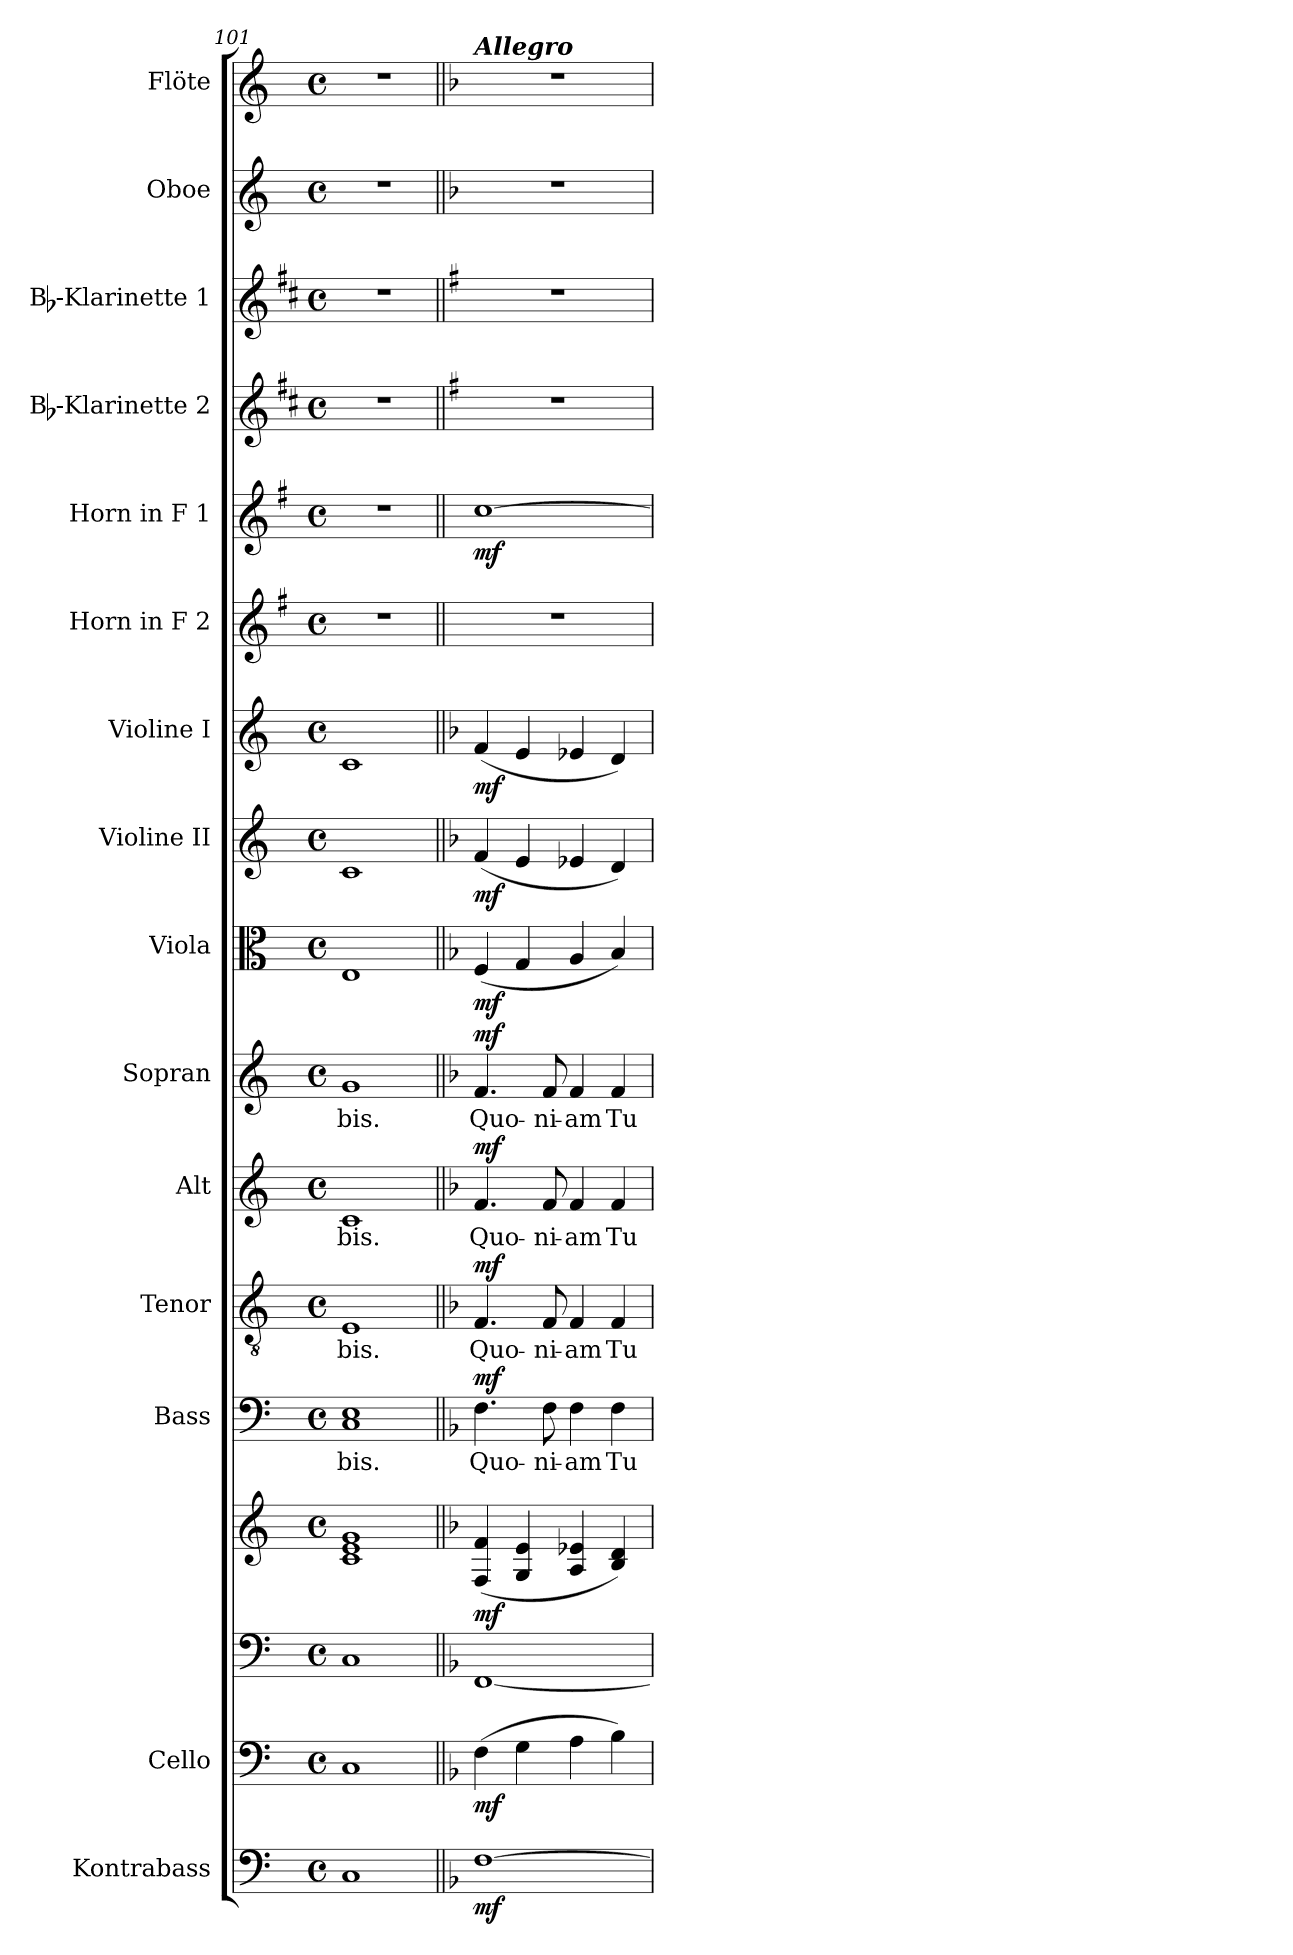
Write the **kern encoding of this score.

**kern	**dynam	**kern	**dynam	**kern	**kern	**dynam	**kern	**text	**dynam	**kern	**text	**dynam	**kern	**text	**dynam	**kern	**text	**dynam	**kern	**dynam	**kern	**dynam	**kern	**dynam	**kern	**kern	**dynam	**kern	**kern	**kern	**kern
*part16	*part16	*part15	*part15	*part14	*part14	*part14	*part13	*part13	*part13	*part12	*part12	*part12	*part11	*part11	*part11	*part10	*part10	*part10	*part9	*part9	*part8	*part8	*part7	*part7	*part6	*part5	*part5	*part4	*part3	*part2	*part1
*staff17	*staff17	*staff16	*staff16	*staff15	*staff14	*staff14/15	*staff13	*staff13	*staff13	*staff12	*staff12	*staff12	*staff11	*staff11	*staff11	*staff10	*staff10	*staff10	*staff9	*staff9	*staff8	*staff8	*staff7	*staff7	*staff6	*staff5	*staff5	*staff4	*staff3	*staff2	*staff1
*I"Kontrabass	*	*I"Cello	*	*	*	*	*I"Bass	*	*	*I"Tenor	*	*	*I"Alt	*	*	*I"Sopran	*	*	*I"Viola	*	*I"Violine II	*	*I"Violine I	*	*I"Horn in F 2	*I"Horn in F 1	*	*I"Bb-Klarinette 2	*I"Bb-Klarinette 1	*I"Oboe	*I"Flöte
*I'Kb.	*	*	*	*	*	*	*I'B.	*	*	*I'T.	*	*	*I'A.	*	*	*I'S.	*	*	*I'Vla.	*	*I'Vl. II	*	*I'Vl. I	*	*	*	*	*I'Bb Kl. 2	*I'Bb Kl. 1	*I'Ob.	*I'Fl.
*clefF4	*	*clefF4	*	*clefF4	*clefG2	*	*clefF4	*	*	*clefGv2	*	*	*clefG2	*	*	*clefG2	*	*	*clefC3	*	*clefG2	*	*clefG2	*	*clefG2	*clefG2	*	*clefG2	*clefG2	*clefG2	*clefG2
*ITrd7c12	*	*	*	*	*	*	*	*	*	*	*	*	*	*	*	*	*	*	*	*	*	*	*	*	*ITrd4c7	*ITrd4c7	*	*ITrd1c2	*ITrd1c2	*	*
*k[]	*	*k[]	*	*k[]	*k[]	*	*k[]	*	*	*k[]	*	*	*k[]	*	*	*k[]	*	*	*k[]	*	*k[]	*	*k[]	*	*k[]	*k[]	*	*k[]	*k[]	*k[]	*k[]
*C:	*	*C:	*	*C:	*C:	*	*C:	*	*	*C:	*	*	*C:	*	*	*C:	*	*	*C:	*	*C:	*	*C:	*	*C:	*C:	*	*C:	*C:	*C:	*C:
*M4/4	*	*M4/4	*	*M4/4	*M4/4	*	*M4/4	*	*	*M4/4	*	*	*M4/4	*	*	*M4/4	*	*	*M4/4	*	*M4/4	*	*M4/4	*	*M4/4	*M4/4	*	*M4/4	*M4/4	*M4/4	*M4/4
*met(c)	*	*met(c)	*	*met(c)	*met(c)	*	*met(c)	*	*	*met(c)	*	*	*met(c)	*	*	*met(c)	*	*	*met(c)	*	*met(c)	*	*met(c)	*	*met(c)	*met(c)	*	*met(c)	*met(c)	*met(c)	*met(c)
=101	=101	=101	=101	=101	=101	=101	=101	=101	=101	=101	=101	=101	=101	=101	=101	=101	=101	=101	=101	=101	=101	=101	=101	=101	=101	=101	=101	=101	=101	=101	=101
!	!	!	!	!	!	!	!	!LO:LY:b	!	!	!LO:LY:b	!	!	!LO:LY:b	!	!	!LO:LY:b	!	!	!	!	!	!	!	!	!	!	!	!	!	!
1CC	.	1C	.	1C	1c 1e 1g	.	1C 1E	-bis.	.	1E	-bis.	.	1c	-bis.	.	1g	-bis.	.	1E	.	1c	.	1c	.	1r	1r	.	1r	1r	1r	1r
=102||	=102||	=102||	=102||	=102||	=102||	=102||	=102||	=102||	=102||	=102||	=102||	=102||	=102||	=102||	=102||	=102||	=102||	=102||	=102||	=102||	=102||	=102||	=102||	=102||	=102||	=102||	=102||	=102||	=102||	=102||	=102||
*k[b-]	*	*k[b-]	*	*k[b-]	*k[b-]	*	*k[b-]	*	*	*k[b-]	*	*	*k[b-]	*	*	*k[b-]	*	*	*k[b-]	*	*k[b-]	*	*k[b-]	*	*k[b-]	*k[b-]	*	*k[b-]	*k[b-]	*k[b-]	*k[b-]
*F:	*	*F:	*	*F:	*F:	*	*F:	*	*	*F:	*	*	*F:	*	*	*F:	*	*	*F:	*	*F:	*	*F:	*	*F:	*F:	*	*F:	*F:	*F:	*F:
!	!	!	!	!	!	!	!	!	!	!	!	!	!	!	!	!	!	!	!	!	!	!	!	!	!	!	!	!	!	!	!LO:TX:a:Bi:t=Allegro
!	!LO:DY:b	!	!LO:DY:b	!	!	!LO:DY:b	!	!LO:LY:b	!LO:DY:a	!	!LO:LY:b	!LO:DY:a	!	!LO:LY:b	!LO:DY:a	!	!LO:LY:b	!LO:DY:a	!	!LO:DY:b	!	!LO:DY:b	!	!LO:DY:b	!	!	!LO:DY:b	!	!	!	!
[1FF	mf	(>4F\	mf	[1FF	(<4F/ 4f/	mf	4.F\	Quo-	mf	4.F/	Quo-	mf	4.f/	Quo-	mf	4.f/	Quo-	mf	(<4F/	mf	(<4f/	mf	(<4f/	mf	1r	[1f	mf	1r	1r	1r	1r
.	.	4G\	.	.	4G/ 4e/	.	.	.	.	.	.	.	.	.	.	.	.	.	4G/	.	4e/	.	4e/	.	.	.	.	.	.	.	.
!	!	!	!	!	!	!	!	!LO:LY:b	!	!	!LO:LY:b	!	!	!LO:LY:b	!	!	!LO:LY:b	!	!	!	!	!	!	!	!	!	!	!	!	!	!
.	.	.	.	.	.	.	8F\	-ni-	.	8F/	-ni-	.	8f/	-ni-	.	8f/	-ni-	.	.	.	.	.	.	.	.	.	.	.	.	.	.
!	!	!	!	!	!	!	!	!LO:LY:b	!	!	!LO:LY:b	!	!	!LO:LY:b	!	!	!LO:LY:b	!	!	!	!	!	!	!	!	!	!	!	!	!	!
.	.	4A\	.	.	4A/ 4e-X/	.	4F\	-am	.	4F/	-am	.	4f/	-am	.	4f/	-am	.	4A/	.	4e-X/	.	4e-X/	.	.	.	.	.	.	.	.
!	!	!	!	!	!	!	!	!LO:LY:b	!	!	!LO:LY:b	!	!	!LO:LY:b	!	!	!LO:LY:b	!	!	!	!	!	!	!	!	!	!	!	!	!	!
.	.	4B-\)	.	.	4B-/ 4d/)	.	4F\	Tu	.	4F/	Tu	.	4f/	Tu	.	4f/	Tu	.	4B-/)	.	4d/)	.	4d/)	.	.	.	.	.	.	.	.
=	=	=	=	=	=	=	=	=	=	=	=	=	=	=	=	=	=	=	=	=	=	=	=	=	=	=	=	=	=	=	=
*-	*-	*-	*-	*-	*-	*-	*-	*-	*-	*-	*-	*-	*-	*-	*-	*-	*-	*-	*-	*-	*-	*-	*-	*-	*-	*-	*-	*-	*-	*-	*-
